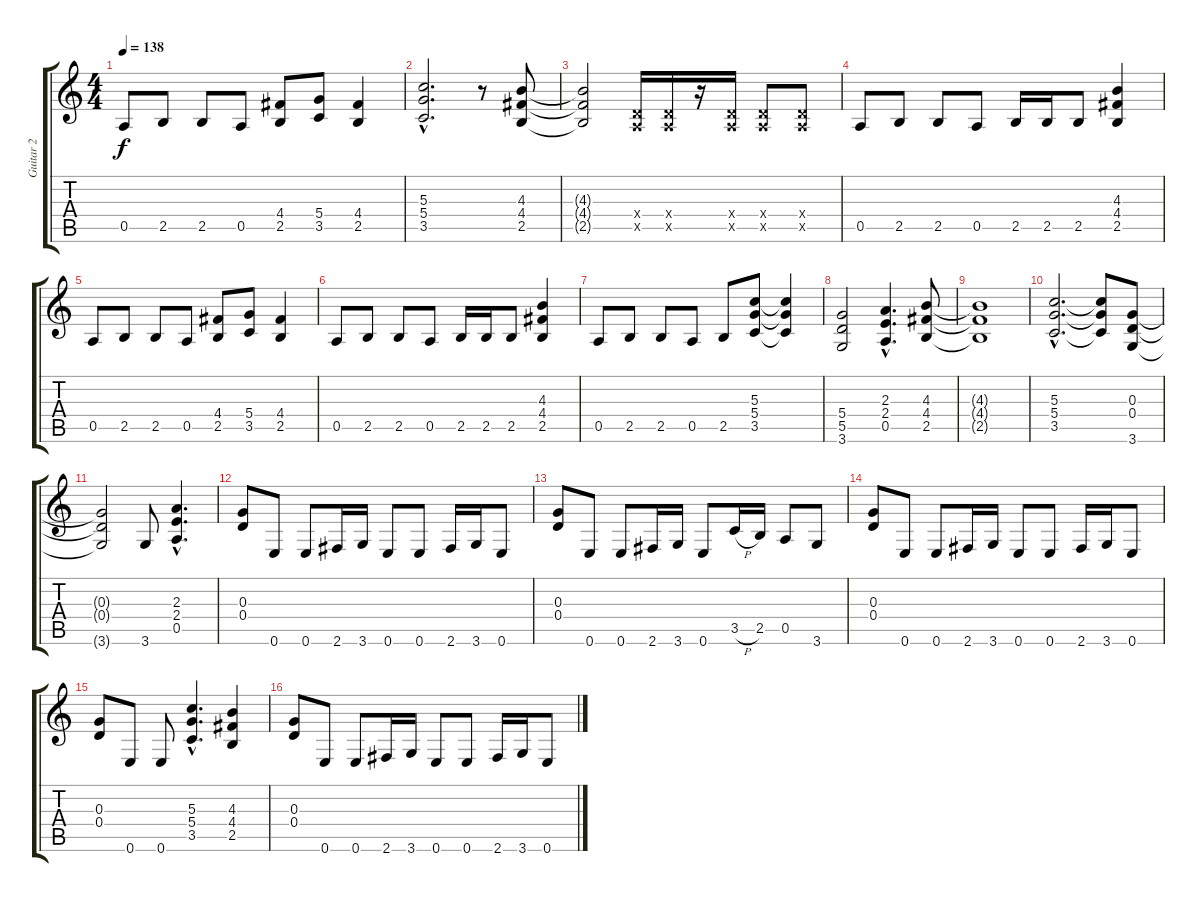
\track ("Guitar 2" "Guitar 2") {instrument distortionguitar}
\staff {score tabs}
\tuning (E4 B3 G3 D3 A2 E2) {hide}
\ts (4 4)
\tempo 138
\clef g2
\ks c
0.5.8{dy f} 2.5.8 2.5.8 0.5.8 (4.4 2.5).8 (5.4 3.5).8 (4.4 2.5).4 |
(5.3{hac} 5.4{hac} 3.5{hac}).2{d} r.8 (4.3 4.4 2.5).8 |
(4.3{t} 4.4{t} 2.5{t}).2 (0.4{x} 0.5{x}).16 (0.4{x} 0.5{x}).16 r.16 (0.4{x} 0.5{x}).16 (0.4{x} 0.5{x}).8 (0.4{x} 0.5{x}).8 |
0.5.8 2.5.8 2.5.8 0.5.8 2.5.16 2.5.16 2.5.8 (4.3 4.4 2.5).4 |
0.5.8 2.5.8 2.5.8 0.5.8 (4.4 2.5).8 (5.4 3.5).8 (4.4 2.5).4 |
0.5.8 2.5.8 2.5.8 0.5.8 2.5.16 2.5.16 2.5.8 (4.3 4.4 2.5).4 |
0.5.8 2.5.8 2.5.8 0.5.8 2.5.8 (5.3 5.4 3.5).8 (5.3{t} 5.4{t} 3.5{t}).4 |
(5.4 5.5 3.6).2 (2.3{hac} 2.4{hac} 0.5{hac}).4{d} (4.3 4.4 2.5).8 |
(4.3{t} 4.4{t} 2.5{t}).1 |
(5.3{hac} 5.4{hac} 3.5{hac}).2{d} (5.3{t} 5.4{t} 3.5{t}).8 (0.3 0.4 3.6).8 |
(0.3{t} 0.4{t} 3.6{t}).2 3.6.8 (2.3{hac} 2.4{hac} 0.5{hac}).4{d} |
(0.3 0.4).8 0.6.8 0.6.8 2.6.16 3.6.16 0.6.8 0.6.8 2.6.16 3.6.16 0.6.8 |
(0.3 0.4).8 0.6.8 0.6.8 2.6.16 3.6.16 0.6.8 3.5{h}.16 2.5.16 0.5.8 3.6.8 |
(0.3 0.4).8 0.6.8 0.6.8 2.6.16 3.6.16 0.6.8 0.6.8 2.6.16 3.6.16 0.6.8 |
(0.3 0.4).8 0.6.8 0.6.8 (5.3{hac} 5.4{hac} 3.5{hac}).4{d} (4.3 4.4 2.5).4 |
(0.3 0.4).8 0.6.8 0.6.8 2.6.16 3.6.16 0.6.8 0.6.8 2.6.16 3.6.16 0.6.8
